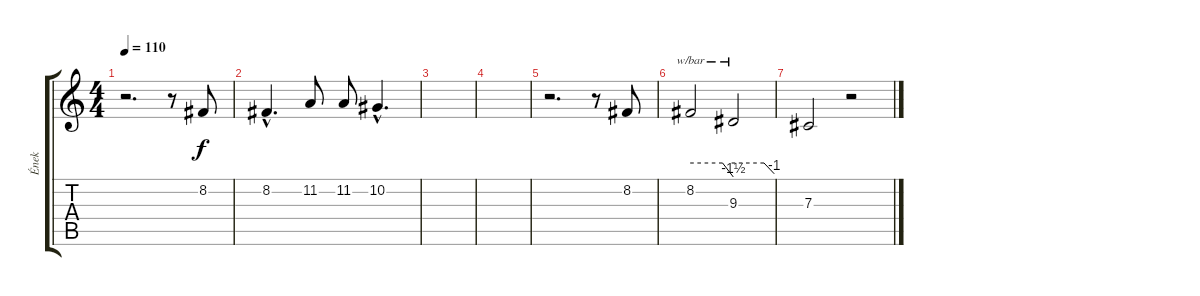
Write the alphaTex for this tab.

\track ("Ének" "Ének") {instrument lead6voice}
\staff {score tabs}
\tuning (Eb4 Bb3 Gb3 Db3 Ab2 Eb2) {hide}
\ts (4 4)
\tempo 110
\clef g2
\ks c
r.2{d dy f} r.8 8.2.8 |
8.2{hac}.4{d} 11.2.8 11.2.8 10.2{hac}.4{d} |
|
|
r.2{d} r.8 8.2.8 |
8.2.2{tbe (custom default 0 0 45 0 60 -6)} 9.3.2{tbe (custom default 0 0 45 0 60 -4)} |
7.3.2 r.2
